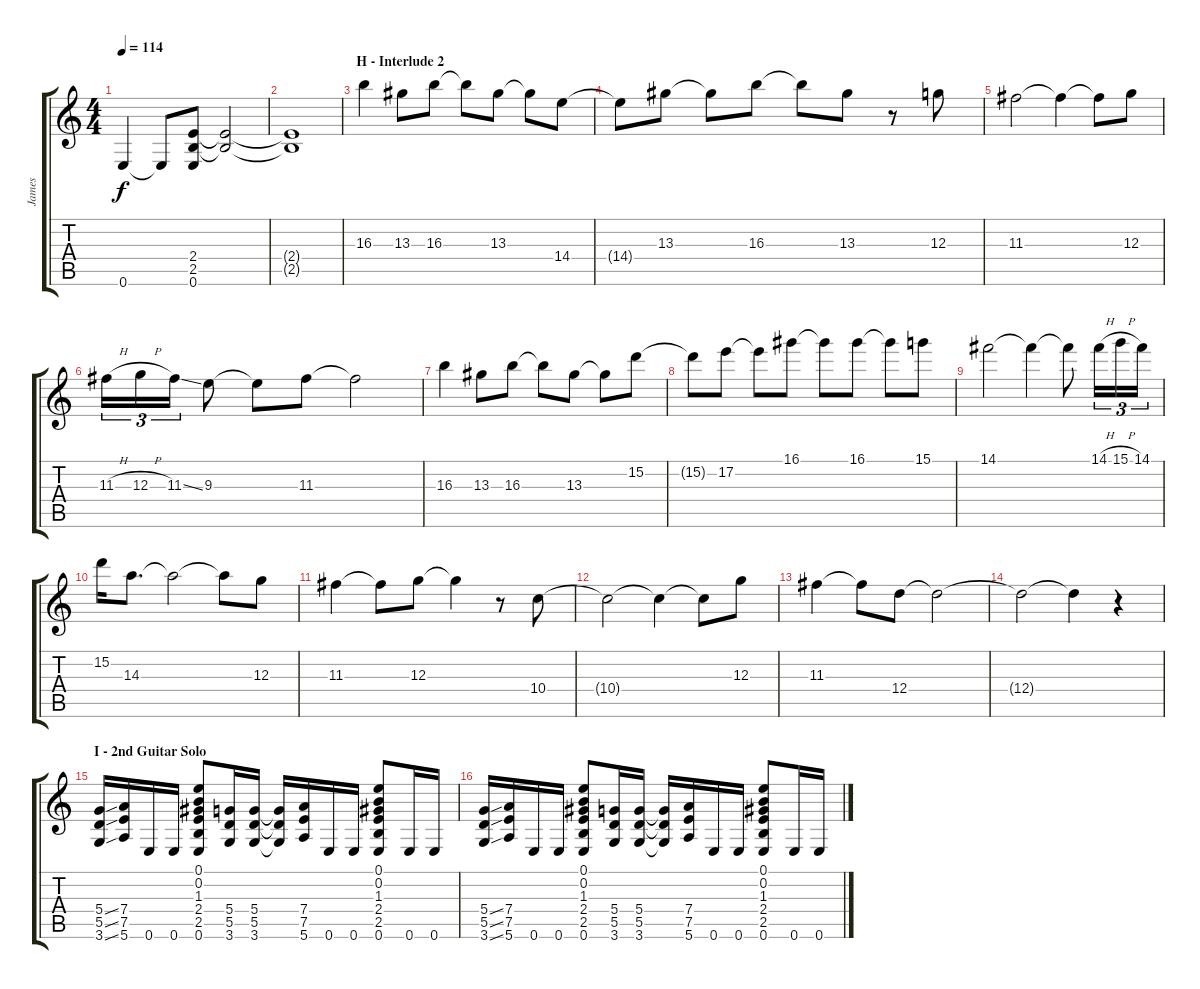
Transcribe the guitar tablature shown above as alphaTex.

\track ("James" "James") {instrument distortionguitar}
\staff {score tabs}
\tuning (E4 B3 G3 D3 A2 E2) {hide}
\ts (4 4)
\tempo 114
\clef g2
\ks c
0.6.4{dy f} 0.6{t}.8 (2.4 2.5 0.6).8 (2.4{t} 2.5{t}).2 |
(2.4{t} 2.5{t}).1 |
\section ("" "H - Interlude 2")
16.3.4{instrument electricguitarclean} 13.3.8 16.3.8 16.3{t}.8 13.3.8 13.3{t}.8 14.4.8 |
14.4{t}.8 13.3.8 13.3{t}.8 16.3.8 16.3{t}.8 13.3.8 r.8 12.3.8 |
11.3.2 11.3{t}.4 11.3{t}.8 12.3.8 |
11.3{h}.16{tu (3 2)} 12.3{h}.16{tu (3 2)} 11.3{ss}.16{tu (3 2)} 9.3.8 9.3{t}.8 11.3.8 11.3{t}.2 |
16.3.4 13.3.8 16.3.8 16.3{t}.8 13.3.8 13.3{t}.8 15.2.8 |
15.2{t}.8 17.2.8 17.2{t}.8 16.1.8 16.1{t}.8 16.1.8 16.1{t}.8 15.1.8 |
14.1.2 14.1{t}.4 14.1{t}.8 14.1{h}.16{tu (3 2)} 15.1{h}.16{tu (3 2)} 14.1.16{tu (3 2)} |
15.2.16 14.3.8{d} 14.3{t}.2 14.3{t}.8 12.3.8 |
11.3.4 11.3{t}.8 12.3.8 12.3{t}.4 r.8 10.4.8 |
10.4{t}.2 10.4{t}.4 10.4{t}.8 12.3.8 |
11.3.4 11.3{t}.8 12.4.8 12.4{t}.2 |
12.4{t}.2 12.4{t}.4 r.4 |
\section ("" "I - 2nd Guitar Solo")
(5.4{ss} 5.5{ss} 3.6{ss}).16{instrument distortionguitar} (7.4 7.5 5.6).16 0.6.16 0.6.16 (0.1 0.2 1.3 2.4 2.5 0.6).8 (5.4 5.5 3.6).16 (5.4 5.5 3.6).16 (5.4{t} 5.5{t} 3.6{t}).16 (7.4 7.5 5.6).16 0.6.16 0.6.16 (0.1 0.2 1.3 2.4 2.5 0.6).8 0.6.16 0.6.16 |
(5.4{ss} 5.5{ss} 3.6{ss}).16 (7.4 7.5 5.6).16 0.6.16 0.6.16 (0.1 0.2 1.3 2.4 2.5 0.6).8 (5.4 5.5 3.6).16 (5.4 5.5 3.6).16 (5.4{t} 5.5{t} 3.6{t}).16 (7.4 7.5 5.6).16 0.6.16 0.6.16 (0.1 0.2 1.3 2.4 2.5 0.6).8 0.6.16 0.6.16
